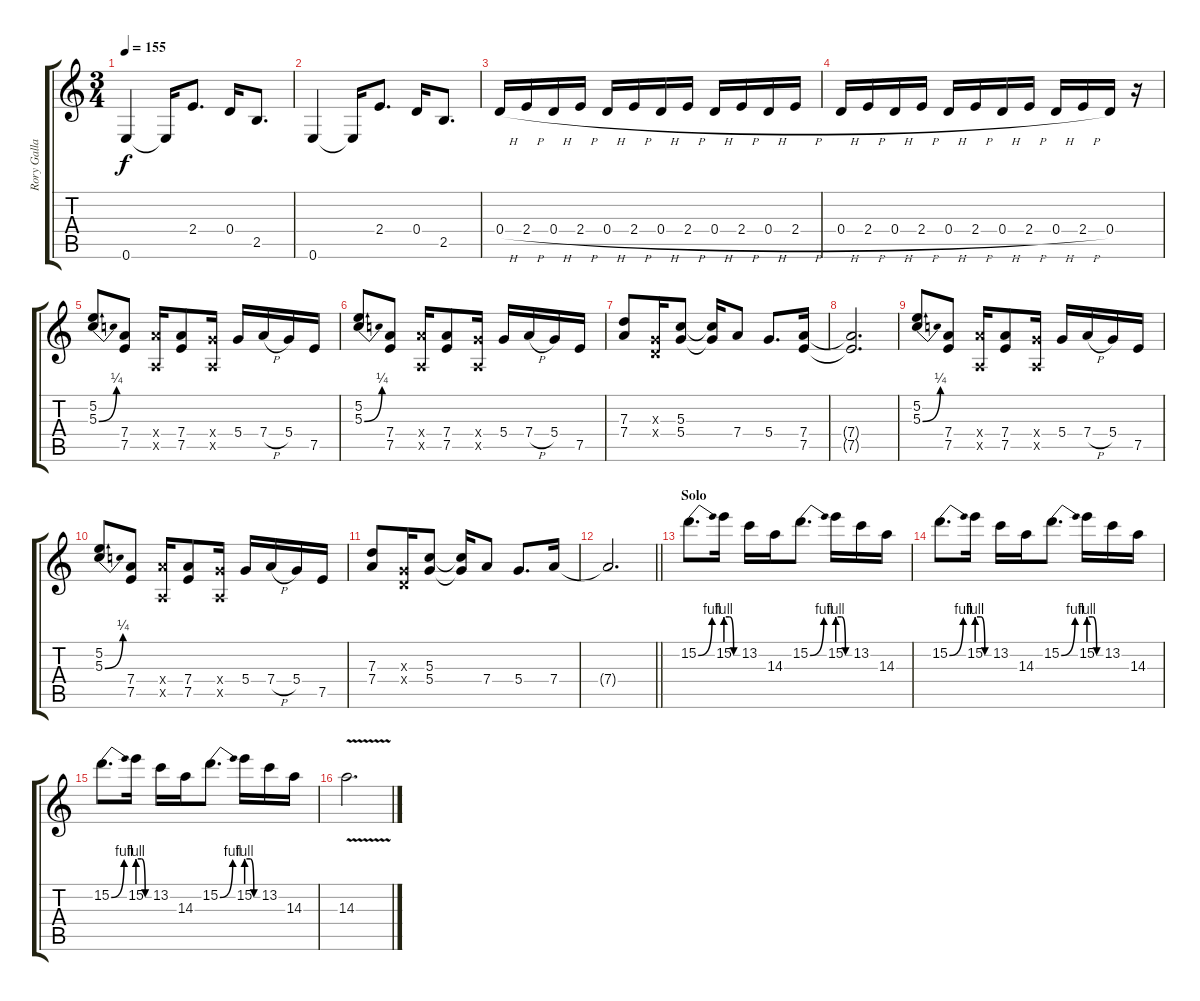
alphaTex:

\track ("Rory Gallagher" "Rory Galla") {instrument overdrivenguitar}
\staff {score tabs}
\tuning (E4 B3 G3 D3 A2 E2) {hide}
\ts (3 4)
\tempo 155
\clef g2
\ks c
0.6.4{dy f} 0.6{t}.16 2.4.8{d} 0.4.16 2.5.8{d} |
0.6.4 0.6{t}.16 2.4.8{d} 0.4.16 2.5.8{d} |
0.4{h}.16 2.4{h}.16 0.4{h}.16 2.4{h}.16 0.4{h}.16 2.4{h}.16 0.4{h}.16 2.4{h}.16 0.4{h}.16 2.4{h}.16 0.4{h}.16 2.4{h}.16 |
0.4{h}.16 2.4{h}.16 0.4{h}.16 2.4{h}.16 0.4{h}.16 2.4{h}.16 0.4{h}.16 2.4{h}.16 0.4{h}.16 2.4{h}.16 0.4.16 r.16 |
(5.2 5.3{be (bend 0 0 60 1)}).8 (7.4 7.5).8 (7.4{x} 0.5{x}).16 (7.4 7.5).8 (5.4{x} 0.5{x}).16 5.4.16 7.4{h}.16 5.4.16 7.5.16 |
(5.2 5.3{be (bend 0 0 60 1)}).8 (7.4 7.5).8 (7.4{x} 0.5{x}).16 (7.4 7.5).8 (5.4{x} 0.5{x}).16 5.4.16 7.4{h}.16 5.4.16 7.5.16 |
(7.3 7.4).8 (0.3{x} 0.4{x}).16 (5.3 5.4).8 (5.3{t} 5.4{t}).16 7.4.8 5.4.8{d} (7.4 7.5).16 |
(7.4{t} 7.5{t}).2{d} |
(5.2 5.3{be (bend 0 0 60 1)}).8 (7.4 7.5).8 (7.4{x} 0.5{x}).16 (7.4 7.5).8 (5.4{x} 0.5{x}).16 5.4.16 7.4{h}.16 5.4.16 7.5.16 |
(5.2 5.3{be (bend 0 0 60 1)}).8 (7.4 7.5).8 (7.4{x} 0.5{x}).16 (7.4 7.5).8 (5.4{x} 0.5{x}).16 5.4.16 7.4{h}.16 5.4.16 7.5.16 |
(7.3 7.4).8 (0.3{x} 0.4{x}).16 (5.3 5.4).8 (5.3{t} 5.4{t}).16 7.4.8 5.4.8{d} 7.4.16 |
\barLineRight lightlight
7.4{t}.2{d} |
\section ("" "Solo")
15.2{be (bend 0 0 60 4)}.8{d} 15.2{be (custom 0 4 20 4 40 0 60 0)}.16 13.2.16 14.3.16 15.2{be (bend 0 0 60 4)}.8{d} 15.2{be (custom 0 4 20 4 40 0 60 0)}.16 13.2.16 14.3.16 |
15.2{be (bend 0 0 60 4)}.8{d} 15.2{be (custom 0 4 20 4 40 0 60 0)}.16 13.2.16 14.3.16 15.2{be (bend 0 0 60 4)}.8{d} 15.2{be (custom 0 4 20 4 40 0 60 0)}.16 13.2.16 14.3.16 |
15.2{be (bend 0 0 60 4)}.8{d} 15.2{be (custom 0 4 20 4 40 0 60 0)}.16 13.2.16 14.3.16 15.2{be (bend 0 0 60 4)}.8{d} 15.2{be (custom 0 4 20 4 40 0 60 0)}.16 13.2.16 14.3.16 |
14.3{v}.2{d}
